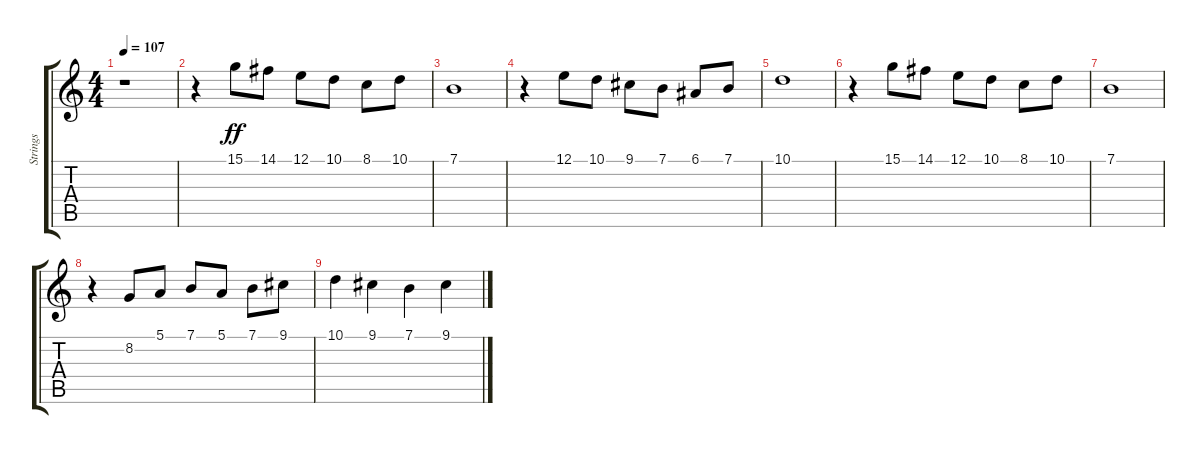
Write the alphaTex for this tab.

\track ("Strings" "Strings") {instrument stringensemble1}
\staff {score tabs}
\tuning (E4 B3 G3 D3 A2 E2) {hide}
\ts (4 4)
\tempo 107
\clef g2
\ks c
r.1{dy ff} |
r.4 15.1.8 14.1.8 12.1.8 10.1.8 8.1.8 10.1.8 |
7.1.1 |
r.4 12.1.8 10.1.8 9.1.8 7.1.8 6.1.8 7.1.8 |
10.1.1 |
r.4 15.1.8 14.1.8 12.1.8 10.1.8 8.1.8 10.1.8 |
7.1.1 |
r.4 8.2.8 5.1.8 7.1.8 5.1.8 7.1.8 9.1.8 |
10.1.4 9.1.4 7.1.4 9.1.4
